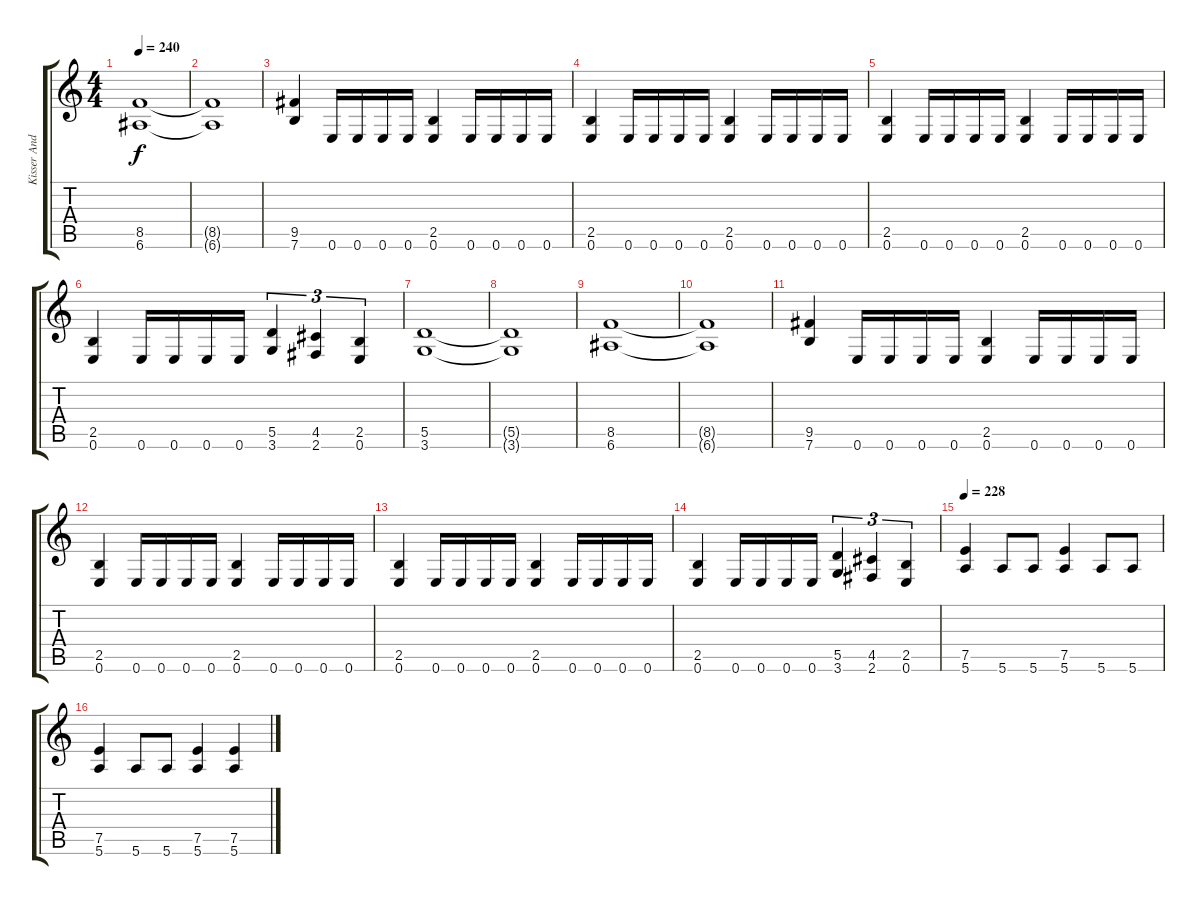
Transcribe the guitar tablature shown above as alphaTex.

\track ("Kisser Andreas" "Kisser And") {instrument distortionguitar}
\staff {score tabs}
\tuning (E4 B3 G3 D3 A2 E2) {hide}
\ts (4 4)
\tempo 240
\clef g2
\ks c
(8.5 6.6).1{dy f} |
(8.5{t} 6.6{t}).1 |
(9.5 7.6).4 0.6.16 0.6.16 0.6.16 0.6.16 (2.5 0.6).4 0.6.16 0.6.16 0.6.16 0.6.16 |
(2.5 0.6).4 0.6.16 0.6.16 0.6.16 0.6.16 (2.5 0.6).4 0.6.16 0.6.16 0.6.16 0.6.16 |
(2.5 0.6).4 0.6.16 0.6.16 0.6.16 0.6.16 (2.5 0.6).4 0.6.16 0.6.16 0.6.16 0.6.16 |
(2.5 0.6).4 0.6.16 0.6.16 0.6.16 0.6.16 (5.5 3.6).4{tu (3 2)} (4.5 2.6).4{tu (3 2)} (2.5 0.6).4{tu (3 2)} |
(5.5 3.6).1 |
(5.5{t} 3.6{t}).1 |
(8.5 6.6).1 |
(8.5{t} 6.6{t}).1 |
(9.5 7.6).4 0.6.16 0.6.16 0.6.16 0.6.16 (2.5 0.6).4 0.6.16 0.6.16 0.6.16 0.6.16 |
(2.5 0.6).4 0.6.16 0.6.16 0.6.16 0.6.16 (2.5 0.6).4 0.6.16 0.6.16 0.6.16 0.6.16 |
(2.5 0.6).4 0.6.16 0.6.16 0.6.16 0.6.16 (2.5 0.6).4 0.6.16 0.6.16 0.6.16 0.6.16 |
(2.5 0.6).4 0.6.16 0.6.16 0.6.16 0.6.16 (5.5 3.6).4{tu (3 2)} (4.5 2.6).4{tu (3 2)} (2.5 0.6).4{tu (3 2)} |
\tempo 228
(7.5 5.6).4 5.6.8 5.6.8 (7.5 5.6).4 5.6.8 5.6.8 |
(7.5 5.6).4 5.6.8 5.6.8 (7.5 5.6).4 (7.5 5.6).4
